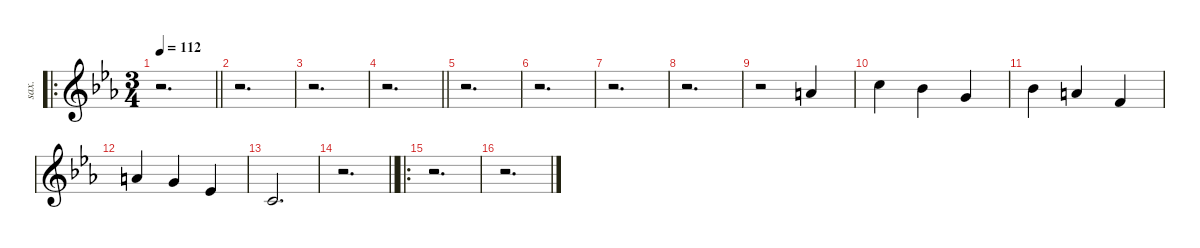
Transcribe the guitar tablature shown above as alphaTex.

\defaultSystemsLayout 4
\hideDynamics
\bracketExtendMode nobrackets
\otherSystemsTrackNameOrientation horizontal
\track ("Saxofone" "sax.") {defaultSystemsLayout 8 instrument sopranosax}
\staff {score}
\tuning (E4 B3 G3 D3 A2 E2)
\ro
\ts (3 4)
\beaming (8 2 2 2)
\ac
\tempo 112
\clef g2
\barLineRight lightlight
\ks eb
r.2{d dy mf instrument sopranosax beam Down} |
r.2{d beam Down} |
r.2{d beam Down} |
\barLineRight lightlight
r.2{d beam Down} |
r.2{d beam Down} |
r.2{d beam Down} |
r.2{d beam Down} |
r.2{d beam Down} |
r.2{beam Down} 10.2{acc forcenatural}.4{beam Up} |
13.2{acc forcenatural}.4{beam Down} 11.2{acc b}.4{dy f beam Down} 8.2{acc forcenatural}.4{beam Up} |
11.2{acc b}.4{beam Down} 10.2{acc forcenatural}.4{beam Up} 6.2{acc forcenatural}.4{beam Up} |
10.2{acc forcenatural}.4{beam Up} 8.2{acc forcenatural}.4{beam Up} 8.3{acc b}.4{beam Up} |
5.3{acc forcenatural}.2{d beam Up} |
\barLineRight lightlight
r.2{d beam Down} |
\ro
r.2{d beam Down} |
r.2{d beam Down}
